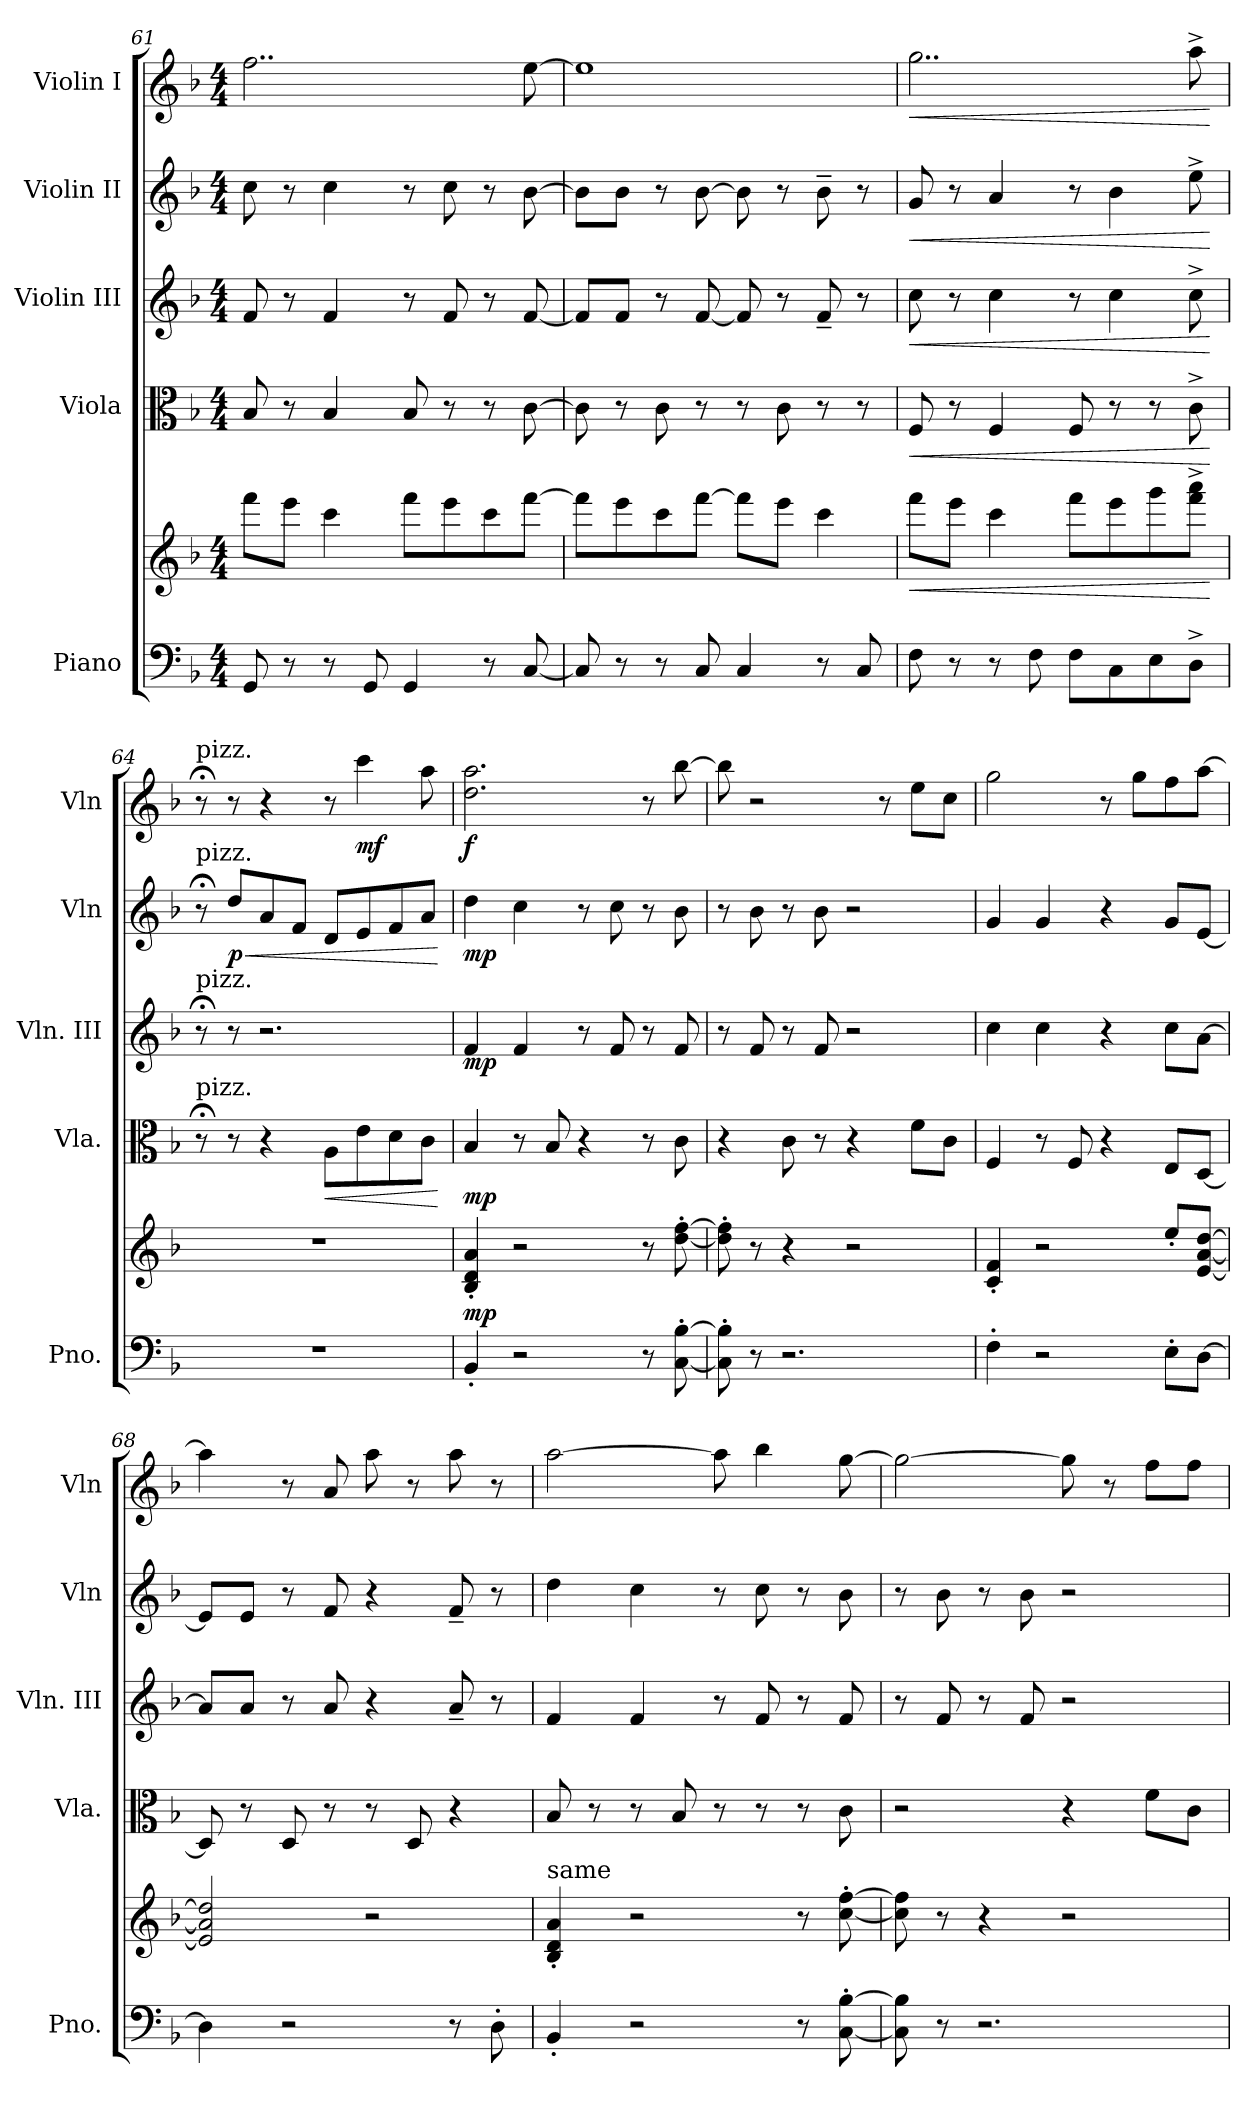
**kern	**kern	**dynam	**kern	**dynam	**kern	**dynam	**kern	**dynam	**kern	**dynam
*part5	*part5	*part5	*part4	*part4	*part3	*part3	*part2	*part2	*part1	*part1
*staff6	*staff5	*staff5/6	*staff4	*staff4	*staff3	*staff3	*staff2	*staff2	*staff1	*staff1
*I"Piano	*	*	*I"Viola	*	*I"Violin III	*	*I"Violin II	*	*I"Violin I	*
*I'Pno.	*	*	*I'Vla.	*	*I'Vln. III	*	*I'Vln	*	*I'Vln	*
*clefF4	*clefG2	*	*clefC3	*	*clefG2	*	*clefG2	*	*clefG2	*
*k[b-]	*k[b-]	*	*k[b-]	*	*k[b-]	*	*k[b-]	*	*k[b-]	*
*M4/4	*M4/4	*	*M4/4	*	*M4/4	*	*M4/4	*	*M4/4	*
=61	=61	=61	=61	=61	=61	=61	=61	=61	=61	=61
8GG/	8fff\L	.	8B-/	.	8f/	.	8cc\	.	2..ff\	.
8r	8eee\J	.	8r	.	8r	.	8r	.	.	.
8r	4ccc\	.	4B-/	.	4f/	.	4cc\	.	.	.
8GG/	.	.	.	.	.	.	.	.	.	.
4GG/	8fff\L	.	8B-/	.	8r	.	8r	.	.	.
.	8eee\	.	8r	.	8f/	.	8cc\	.	.	.
8r	8ccc\	.	8r	.	8r	.	8r	.	.	.
[8C/	[8fff\J	.	[8c\	.	[8f/	.	[8b-\	.	[8ee\	.
=62	=62	=62	=62	=62	=62	=62	=62	=62	=62	=62
8C/]	8fff\L]	.	8c\]	.	8f/L]	.	8b-\L]	.	1ee]	.
8r	8eee\	.	8r	.	8f/J	.	8b-\J	.	.	.
8r	8ccc\	.	8c\	.	8r	.	8r	.	.	.
8C/	[8fff\J	.	8r	.	[8f/	.	[8b-\	.	.	.
4C/	8fff\L]	.	8r	.	8f/]	.	8b-\]	.	.	.
.	8eee\J	.	8c\	.	8r	.	8r	.	.	.
8r	4ccc\	.	8r	.	8f~/	.	8b-~\	.	.	.
8C/	.	.	8r	.	8r	.	8r	.	.	.
!!LO:LB:g=z
=63	=63	=63	=63	=63	=63	=63	=63	=63	=63	=63
!	!	!LO:HP:b	!	!LO:HP:b	!	!LO:HP:b	!	!LO:HP:b	!	!LO:HP:b
8F\	8fff\L	<	8F/	<	8cc\	<	8g/	<	2..gg\	<
8r	8eee\J	.	8r	.	8r	.	8r	.	.	.
8r	4ccc\	.	4F/	.	4cc\	.	4a/	.	.	.
8F\	.	.	.	.	.	.	.	.	.	.
8F\L	8fff\L	.	8F/	.	8r	.	8r	.	.	.
8C\	8eee\	.	8r	.	4cc\	.	4b-\	.	.	.
8E\	8ggg\	.	8r	.	.	.	.	.	.	.
8D^\J	8fff\^ 8aaa\^J	.	8c^\	.	8cc^\	.	8ee^\	.	8aa^\	.
.	.	[	.	[	.	[	.	[	.	[
=64	=64	=64	=64	=64	=64	=64	=64	=64	=64	=64
!	!	!	!	!	!	!	!	!	!LO:TX:a:t=pizz.	!
!	!	!	!	!	!	!	!LO:TX:a:t=pizz.	!	!	!
!	!	!	!	!	!LO:TX:a:t=pizz.	!	!	!	!	!
!	!	!	!LO:TX:a:t=pizz.	!	!	!	!	!	!	!
1r	1r	.	8r;<	.	8r;<	.	8r;<	.	8r;<	.
!	!	!	!	!	!	!	!	!LO:HP:b	!	!
!	!	!	!	!	!	!	!	!LO:DY:n=1:b	!	!
.	.	.	8r	.	8r	.	8dd/L	< p	8r	.
.	.	.	4r	.	2.r	.	8a/	.	4r	.
.	.	.	.	.	.	.	8f/J	.	.	.
!	!	!	!	!LO:HP:b	!	!	!	!	!	!
.	.	.	8A\L	<	.	.	8d/L	.	8r	.
!	!	!	!	!	!	!	!	!	!	!LO:DY:b
.	.	.	8e\	.	.	.	8e/	.	4ccc\	mf
.	.	.	8d\	.	.	.	8f/	.	.	.
.	.	.	8c\J	.	.	.	8a/J	.	8aa\	.
.	.	.	.	[	.	.	.	[	.	.
=65	=65	=65	=65	=65	=65	=65	=65	=65	=65	=65
!	!	!LO:DY:a=2	!	!LO:DY:b	!	!LO:DY:b	!	!LO:DY:b	!	!LO:DY:b
4BB-'/	4B-/' 4d/' 4a/'	mp	4B-/	mp	4f/	mp	4dd\	mp	2.dd\ 2.aa\	f
2r	2r	.	8r	.	4f/	.	4cc\	.	.	.
.	.	.	8B-/	.	.	.	.	.	.	.
.	.	.	4r	.	8r	.	8r	.	.	.
.	.	.	.	.	8f/	.	8cc\	.	.	.
8r	8r	.	8r	.	8r	.	8r	.	8r	.
[8C\' [8B-\'	[8dd\' [8ff\'	.	8c\	.	8f/	.	8b-\	.	[8bb-\	.
=66	=66	=66	=66	=66	=66	=66	=66	=66	=66	=66
8C\]' 8B-\]'	8dd\]' 8ff\]'	.	4r	.	8r	.	8r	.	8bb-\]	.
8r	8r	.	.	.	8f/	.	8b-\	.	2r	.
2.r	4r	.	8c\	.	8r	.	8r	.	.	.
.	.	.	8r	.	8f/	.	8b-\	.	.	.
.	2r	.	4r	.	2r	.	2r	.	.	.
.	.	.	.	.	.	.	.	.	8r	.
.	.	.	8f\L	.	.	.	.	.	8ee\L	.
.	.	.	8c\J	.	.	.	.	.	8cc\J	.
!!LO:PB:g=z
=67	=67	=67	=67	=67	=67	=67	=67	=67	=67	=67
4F'\	4c/' 4f/'	.	4F/	.	4cc\	.	4g/	.	2gg\	.
2r	2r	.	8r	.	4cc\	.	4g/	.	.	.
.	.	.	8F/	.	.	.	.	.	.	.
.	.	.	4r	.	4r	.	4r	.	8r	.
.	.	.	.	.	.	.	.	.	8gg\L	.
8E'\L	8ee'/L	.	8E/L	.	8cc\L	.	8g/L	.	8ff\	.
[8D\J	[8e/ [8a/ [8dd/J	.	[8D/J	.	[8a\J	.	[8e/J	.	[8aa\J	.
=68	=68	=68	=68	=68	=68	=68	=68	=68	=68	=68
4D\]	2e/] 2a/] 2dd/]	.	8D/]	.	8a/L]	.	8e/L]	.	4aa\]	.
.	.	.	8r	.	8a/J	.	8e/J	.	.	.
2r	.	.	8D/	.	8r	.	8r	.	8r	.
.	.	.	8r	.	8a/	.	8f/	.	8a/	.
.	2r	.	8r	.	4r	.	4r	.	8aa\	.
.	.	.	8D/	.	.	.	.	.	8r	.
8r	.	.	4r	.	8a~/	.	8f~/	.	8aa\	.
8D'\	.	.	.	.	8r	.	8r	.	8r	.
=69	=69	=69	=69	=69	=69	=69	=69	=69	=69	=69
!	!LO:TX:a:t=same	!	!	!	!	!	!	!	!	!
4BB-'/	4B-/' 4d/' 4a/'	.	8B-/	.	4f/	.	4dd\	.	[2aa\	.
.	.	.	8r	.	.	.	.	.	.	.
2r	2r	.	8r	.	4f/	.	4cc\	.	.	.
.	.	.	8B-/	.	.	.	.	.	.	.
.	.	.	8r	.	8r	.	8r	.	8aa\]	.
.	.	.	8r	.	8f/	.	8cc\	.	4bb-\	.
8r	8r	.	8r	.	8r	.	8r	.	.	.
[8C\' [8B-\'	[8cc\' [8ff\'	.	8c\	.	8f/	.	8b-\	.	[8gg\	.
=70	=70	=70	=70	=70	=70	=70	=70	=70	=70	=70
8C\] 8B-\]	8cc\] 8ff\]	.	2r	.	8r	.	8r	.	2gg\_	.
8r	8r	.	.	.	8f/	.	8b-\	.	.	.
2.r	4r	.	.	.	8r	.	8r	.	.	.
.	.	.	.	.	8f/	.	8b-\	.	.	.
.	2r	.	4r	.	2r	.	2r	.	8gg\]	.
.	.	.	.	.	.	.	.	.	8r	.
.	.	.	8f\L	.	.	.	.	.	8ff\L	.
.	.	.	8c\J	.	.	.	.	.	8ff\J	.
=	=	=	=	=	=	=	=	=	=	=
*-	*-	*-	*-	*-	*-	*-	*-	*-	*-	*-
